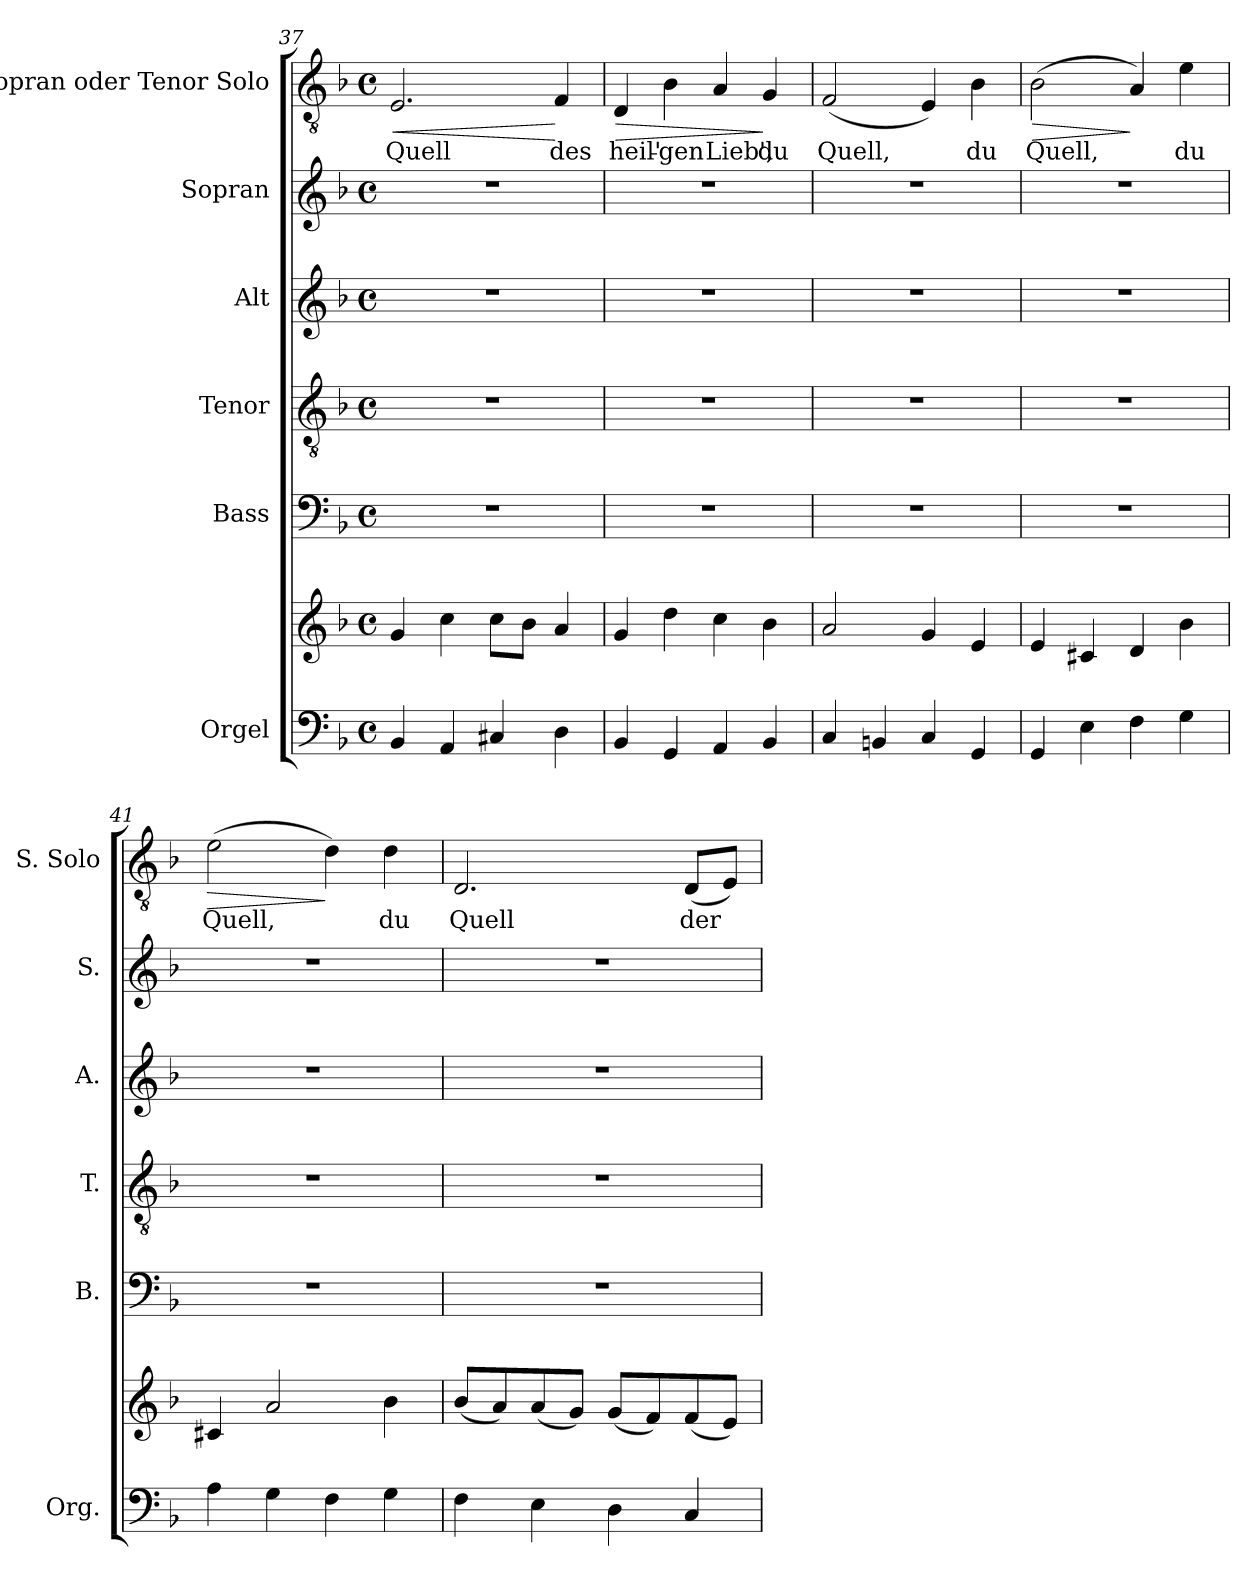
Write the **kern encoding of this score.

**kern	**kern	**kern	**kern	**kern	**kern	**kern	**text	**dynam
*part6	*part6	*part5	*part4	*part3	*part2	*part1	*part1	*part1
*staff7	*staff6	*staff5	*staff4	*staff3	*staff2	*staff1	*staff1	*staff1
*I"Orgel	*	*I"Bass	*I"Tenor	*I"Alt	*I"Sopran	*I"Sopran oder  Tenor Solo	*	*
*I'Org.	*	*I'B.	*I'T.	*I'A.	*I'S.	*I'S. Solo	*	*
*clefF4	*clefG2	*clefF4	*clefGv2	*clefG2	*clefG2	*clefGv2	*	*
*	*	*	*ITrd7c12	*	*	*	*	*
*k[b-]	*k[b-]	*k[b-]	*k[b-]	*k[b-]	*k[b-]	*k[b-]	*	*
*F:	*F:	*F:	*F:	*F:	*F:	*F:	*	*
*M4/4	*M4/4	*M4/4	*M4/4	*M4/4	*M4/4	*M4/4	*	*
*met(c)	*met(c)	*met(c)	*met(c)	*met(c)	*met(c)	*met(c)	*	*
=37	=37	=37	=37	=37	=37	=37	=37	=37
!	!	!	!	!	!	!	!LO:LY:b:color=#000000	!LO:HP:b
4BB-i/	4gi/	1r	1r	1r	1r	2.Ei/	Quell	<
4AAi/	4cci\	.	.	.	.	.	.	.
4C#Xi/	8cci\L	.	.	.	.	.	.	.
.	8b-i\J	.	.	.	.	.	.	.
!	!	!	!	!	!	!	!LO:LY:b:color=#000000	!
4Di\	4ai/	.	.	.	.	4Fi/	des	[
=38	=38	=38	=38	=38	=38	=38	=38	=38
!	!	!	!	!	!	!	!LO:LY:b:color=#000000	!LO:HP:b
4BB-i/	4gi/	1r	1r	1r	1r	4Di/	heil'-	>
!	!	!	!	!	!	!	!LO:LY:b:color=#000000	!
4GGi/	4ddi\	.	.	.	.	4B-i\	-gen	.
!	!	!	!	!	!	!	!LO:LY:b:color=#000000	!
4AAi/	4cci\	.	.	.	.	4Ai/	Lieb',	.
!	!	!	!	!	!	!	!LO:LY:b:color=#000000	!
4BB-i/	4b-i\	.	.	.	.	4Gi/	du	]
!!LO:LB:g=z
=39	=39	=39	=39	=39	=39	=39	=39	=39
!	!	!	!	!	!	!	!LO:LY:b:color=#000000	!
4Ci/	2ai/	1r	1r	1r	1r	(2Fi/	Quell,	.
4BBni/	.	.	.	.	.	.	.	.
4Ci/	4gi/	.	.	.	.	4Ei/)	.	.
!	!	!	!	!	!	!	!LO:LY:b:color=#000000	!
4GGi/	4ei/	.	.	.	.	4B-i\	du	.
=40	=40	=40	=40	=40	=40	=40	=40	=40
!	!	!	!	!	!	!	!LO:LY:b:color=#000000	!LO:HP:b
4GGi/	4ei/	1r	1r	1r	1r	(2B-i\	Quell,	>
4Ei\	4c#Xi/	.	.	.	.	.	.	.
4Fi\	4di/	.	.	.	.	4Ai/)	.	]
!	!	!	!	!	!	!	!LO:LY:b:color=#000000	!
4Gi\	4b-i\	.	.	.	.	4ei\	du	.
=41	=41	=41	=41	=41	=41	=41	=41	=41
!	!	!	!	!	!	!	!LO:LY:b:color=#000000	!LO:HP:b
4Ai\	4c#Xi/	1r	1r	1r	1r	(2ei\	Quell,	>
4Gi\	2ai/	.	.	.	.	.	.	.
4Fi\	.	.	.	.	.	4di\)	.	]
!	!	!	!	!	!	!	!LO:LY:b:color=#000000	!
4Gi\	4b-i\	.	.	.	.	4di\	du	.
=42	=42	=42	=42	=42	=42	=42	=42	=42
!	!	!	!	!	!	!	!LO:LY:b:color=#000000	!
4Fi\	(8b-i/L	1r	1r	1r	1r	2.Di/	Quell	.
.	8ai/)	.	.	.	.	.	.	.
4Ei\	(8ai/	.	.	.	.	.	.	.
.	8gi/J)	.	.	.	.	.	.	.
4Di\	(8gi/L	.	.	.	.	.	.	.
.	8fi/)	.	.	.	.	.	.	.
!	!	!	!	!	!	!	!LO:LY:b:color=#000000	!
4Ci/	(8fi/	.	.	.	.	(8Di/L	der	.
.	8ei/J)	.	.	.	.	8Ei/J)	.	.
=	=	=	=	=	=	=	=	=
*-	*-	*-	*-	*-	*-	*-	*-	*-
